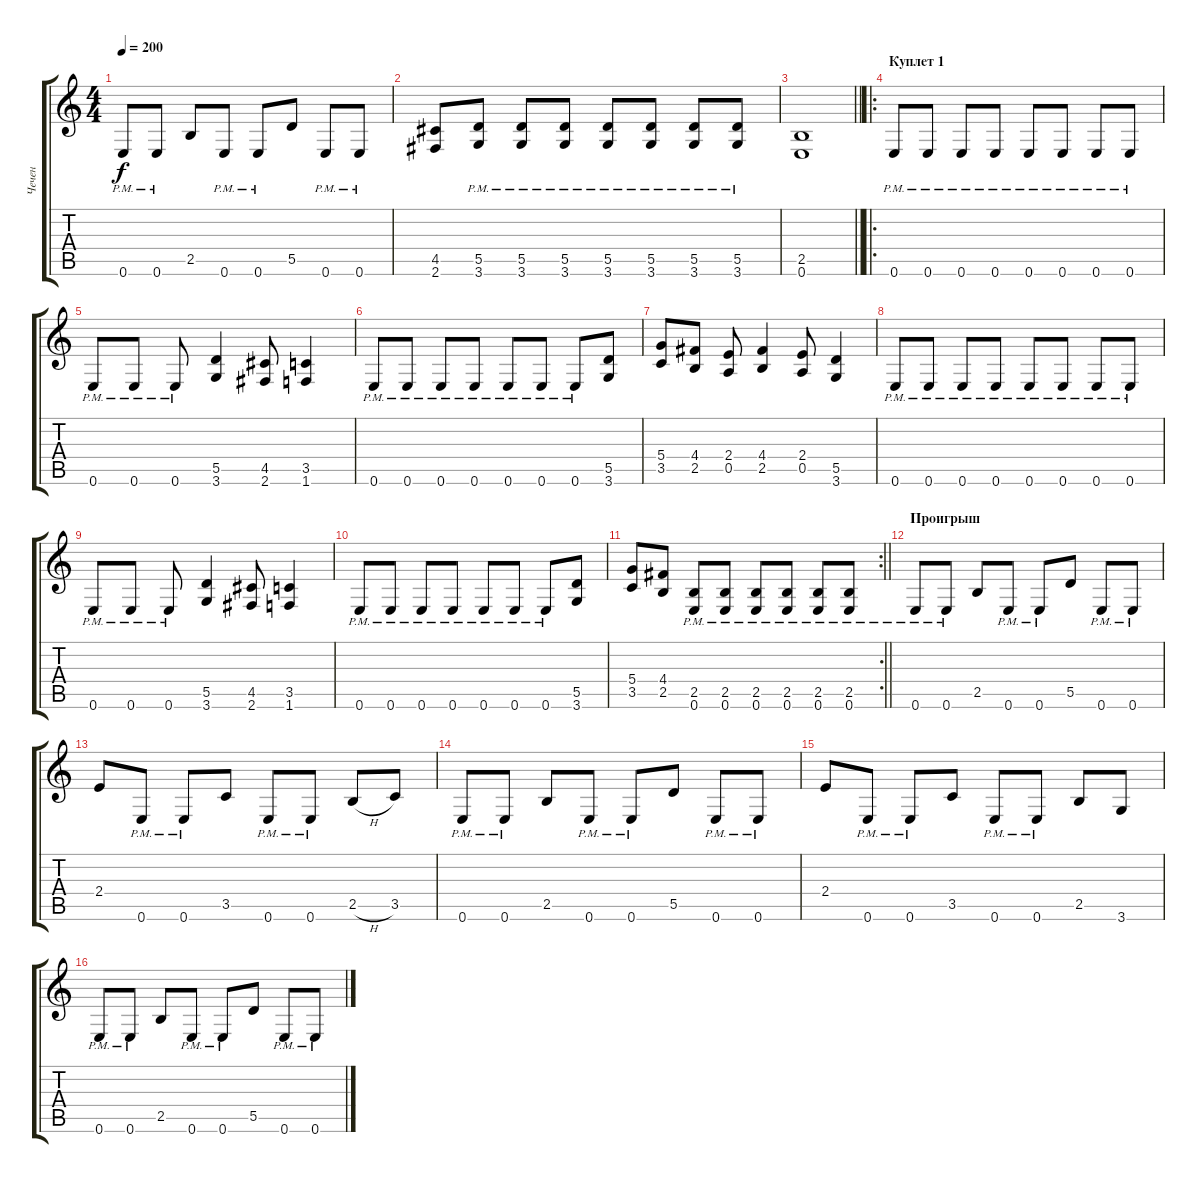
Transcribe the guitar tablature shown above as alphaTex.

\track ("Чечен" "Чечен") {instrument distortionguitar}
\staff {score tabs}
\tuning (E4 B3 G3 D3 A2 E2) {hide}
\ts (4 4)
\tempo 200
\clef g2
\ks c
0.6{pm}.8{dy f} 0.6{pm}.8 2.5.8 0.6{pm}.8 0.6{pm}.8 5.5.8 0.6{pm}.8 0.6{pm}.8 |
(4.5 2.6).8 (5.5{pm} 3.6{pm}).8 (5.5{pm} 3.6{pm}).8 (5.5{pm} 3.6{pm}).8 (5.5{pm} 3.6{pm}).8 (5.5{pm} 3.6{pm}).8 (5.5{pm} 3.6{pm}).8 (5.5{pm} 3.6{pm}).8 |
\barLineRight lightlight
(2.5 0.6).1 |
\ro
\section ("" "Куплет 1")
0.6{pm}.8 0.6{pm}.8 0.6{pm}.8 0.6{pm}.8 0.6{pm}.8 0.6{pm}.8 0.6{pm}.8 0.6{pm}.8 |
0.6{pm}.8 0.6{pm}.8 0.6{pm}.8 (5.5 3.6).4 (4.5 2.6).8 (3.5 1.6).4 |
0.6{pm}.8 0.6{pm}.8 0.6{pm}.8 0.6{pm}.8 0.6{pm}.8 0.6{pm}.8 0.6{pm}.8 (5.5 3.6).8 |
(5.4 3.5).8 (4.4 2.5).8 (2.4 0.5).8 (4.4 2.5).4 (2.4 0.5).8 (5.5 3.6).4 |
0.6{pm}.8 0.6{pm}.8 0.6{pm}.8 0.6{pm}.8 0.6{pm}.8 0.6{pm}.8 0.6{pm}.8 0.6{pm}.8 |
0.6{pm}.8 0.6{pm}.8 0.6{pm}.8 (5.5 3.6).4 (4.5 2.6).8 (3.5 1.6).4 |
0.6{pm}.8 0.6{pm}.8 0.6{pm}.8 0.6{pm}.8 0.6{pm}.8 0.6{pm}.8 0.6{pm}.8 (5.5 3.6).8 |
\rc 2
\barLineRight lightlight
(5.4 3.5).8 (4.4 2.5).8 (2.5{pm} 0.6{pm}).8 (2.5{pm} 0.6{pm}).8 (2.5{pm} 0.6{pm}).8 (2.5{pm} 0.6{pm}).8 (2.5{pm} 0.6{pm}).8 (2.5{pm} 0.6{pm}).8 |
\section ("" "Проигрыш")
0.6{pm}.8 0.6{pm}.8 2.5.8 0.6{pm}.8 0.6{pm}.8 5.5.8 0.6{pm}.8 0.6{pm}.8 |
2.4.8 0.6{pm}.8 0.6{pm}.8 3.5.8 0.6{pm}.8 0.6{pm}.8 2.5{h}.8 3.5.8 |
0.6{pm}.8 0.6{pm}.8 2.5.8 0.6{pm}.8 0.6{pm}.8 5.5.8 0.6{pm}.8 0.6{pm}.8 |
2.4.8 0.6{pm}.8 0.6{pm}.8 3.5.8 0.6{pm}.8 0.6{pm}.8 2.5.8 3.6.8 |
0.6{pm}.8 0.6{pm}.8 2.5.8 0.6{pm}.8 0.6{pm}.8 5.5.8 0.6{pm}.8 0.6{pm}.8
